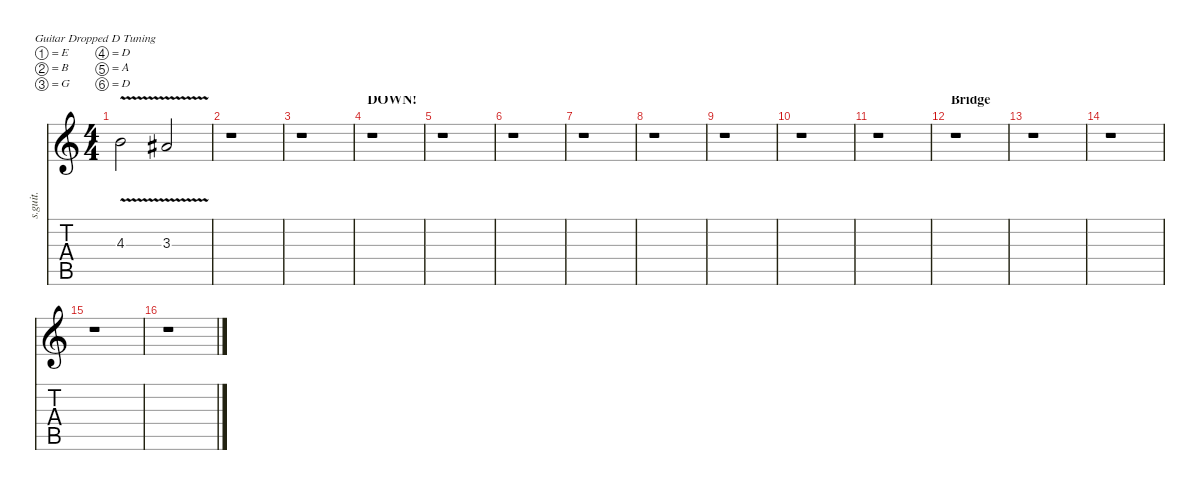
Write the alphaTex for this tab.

\defaultSystemsLayout 4
\hideDynamics
\bracketExtendMode nobrackets
\track ("Backing Guitar 2" "s.guit.") {instrument distortionguitar}
\staff {score tabs}
\tuning (E4 B3 G3 D3 A2 D2)
\ts (4 4)
\tempo (130 hide)
\clef g2
\ks c
4.3{v}.2{lyrics (0 "") lyrics (1 "") lyrics (2 "") lyrics (3 "") lyrics (4 "") dy f} 3.3{v acc #}.2{lyrics (0 "") lyrics (1 "") lyrics (2 "") lyrics (3 "") lyrics (4 "")} |
r.1 |
r.1 |
\section ("" "DOWN!")
r.1 |
r.1 |
r.1 |
r.1 |
r.1 |
r.1 |
r.1 |
r.1 |
\section ("" "Bridge")
r.1 |
r.1 |
r.1 |
r.1 |
r.1
